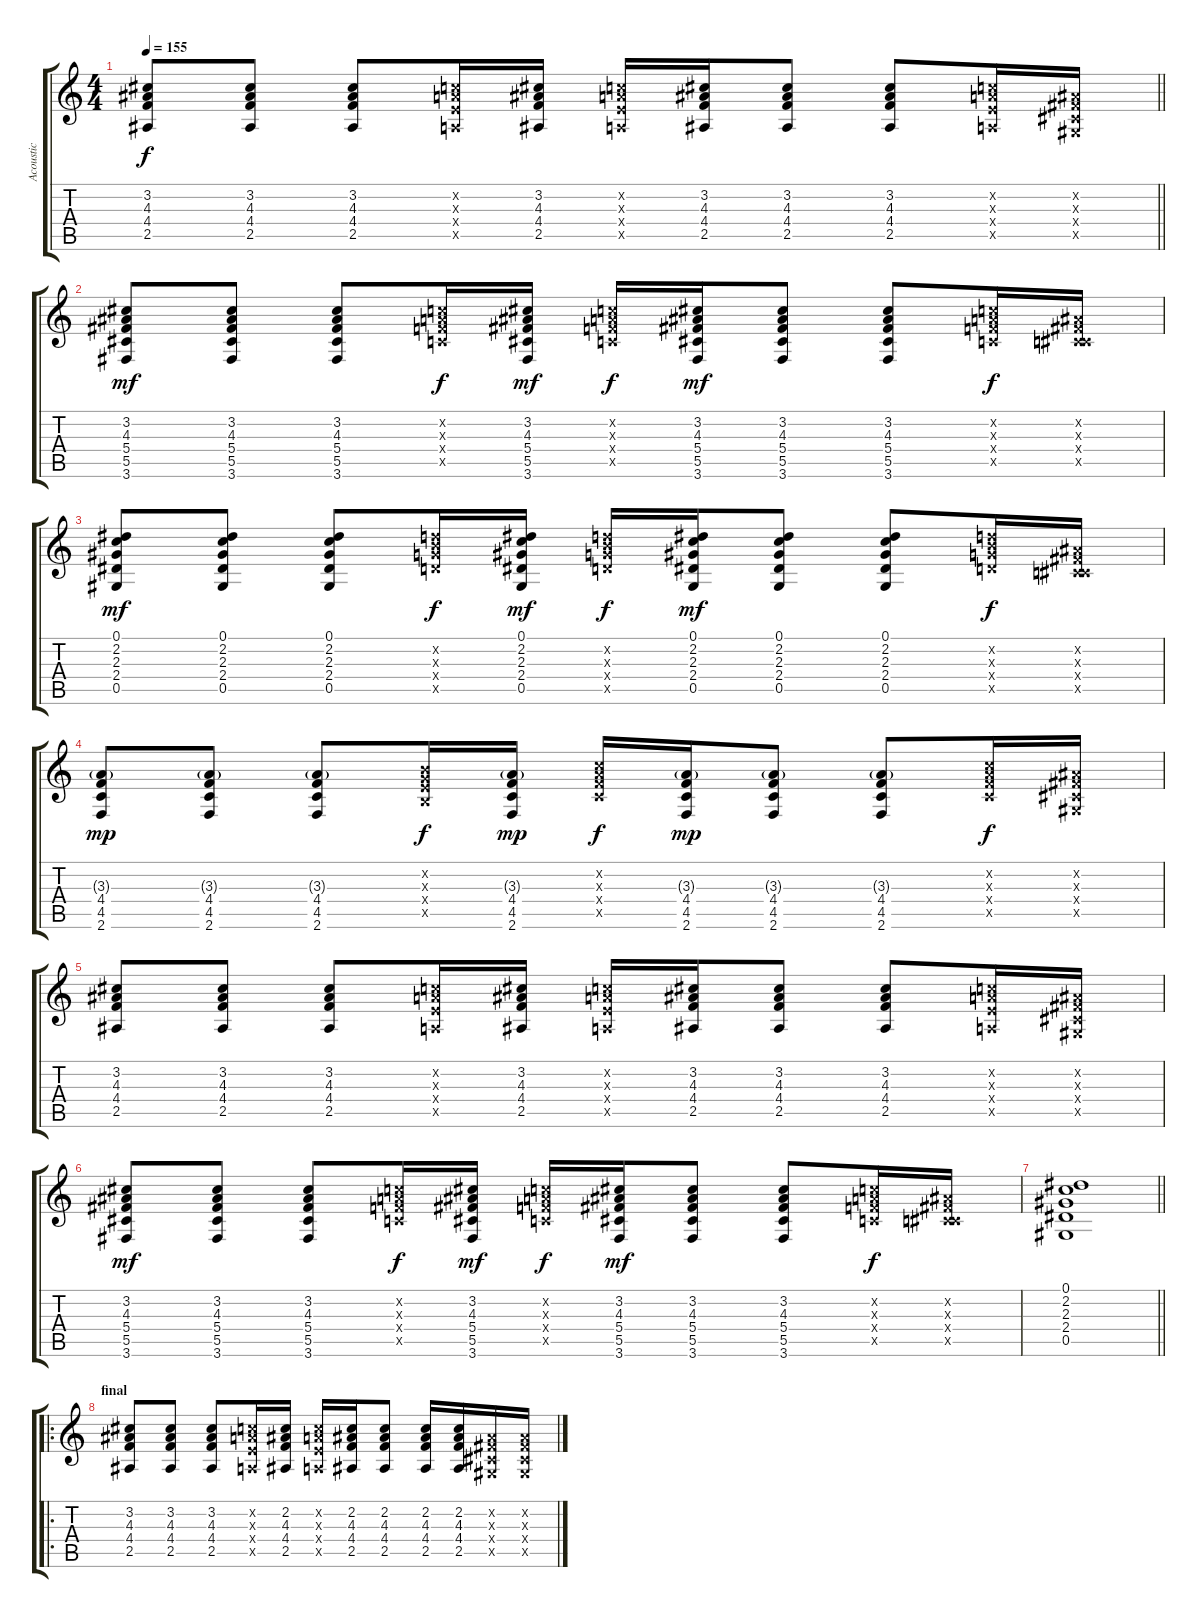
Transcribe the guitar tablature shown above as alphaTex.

\track ("Acoustic" "Acoustic") {instrument acousticguitarsteel}
\staff {score tabs}
\tuning (Eb4 Bb3 Gb3 Db3 Ab2 Eb2) {hide}
\ts (4 4)
\tempo 155
\clef g2
\barLineRight lightlight
\ks c
(3.2 4.3 4.4 2.5).8{dy f} (3.2 4.3 4.4 2.5).8 (3.2 4.3 4.4 2.5).8 (2.2{x} 3.3{x} 3.4{x} 1.5{x}).16 (3.2 4.3 4.4 2.5).16 (2.2{x} 3.3{x} 3.4{x} 1.5{x}).16 (3.2 4.3 4.4 2.5).16 (3.2 4.3 4.4 2.5).8 (3.2 4.3 4.4 2.5).8 (2.2{x} 3.3{x} 3.4{x} 1.5{x}).16 (0.2{x} 0.3{x} 0.4{x} 0.5{x}).16 |
(3.2 4.3 5.4 5.5 3.6).8{dy mf} (3.2 4.3 5.4 5.5 3.6).8 (3.2 4.3 5.4 5.5 3.6).8 (2.2{x} 3.3{x} 4.4{x} 4.5{x}).16{dy f} (3.2 4.3 5.4 5.5 3.6).16{dy mf} (2.2{x} 3.3{x} 4.4{x} 4.5{x}).16{dy f} (3.2 4.3 5.4 5.5 3.6).16{dy mf} (3.2 4.3 5.4 5.5 3.6).8 (3.2 4.3 5.4 5.5 3.6).8 (2.2{x} 3.3{x} 4.4{x} 4.5{x}).16{dy f} (0.2{x} 0.3{x} 0.4{x} 4.5{x}).16 |
(0.1 2.2 2.3 2.4 0.5).8{dy mf} (0.1 2.2 2.3 2.4 0.5).8 (0.1 2.2 2.3 2.4 0.5).8 (4.2{x} 5.3{x} 6.4{x} 6.5{x}).16{dy f} (0.1 2.2 2.3 2.4 0.5).16{dy mf} (4.2{x} 5.3{x} 6.4{x} 6.5{x}).16{dy f} (0.1 2.2 2.3 2.4 0.5).16{dy mf} (0.1 2.2 2.3 2.4 0.5).8 (0.1 2.2 2.3 2.4 0.5).8 (4.2{x} 5.3{x} 6.4{x} 6.5{x}).16{dy f} (0.2{x} 0.3{x} 0.4{x} 4.5{x}).16 |
(3.3{g} 4.4 4.5 2.6).8{dy mp} (3.3{g} 4.4 4.5 2.6).8 (3.3{g} 4.4 4.5 2.6).8 (1.2{x} 1.3{x} 3.4{x} 3.5{x}).16{dy f} (3.3{g} 4.4 4.5 2.6).16{dy mp} (2.2{x} 3.3{x} 4.4{x} 4.5{x}).16{dy f} (3.3{g} 4.4 4.5 2.6).16{dy mp} (3.3{g} 4.4 4.5 2.6).8 (3.3{g} 4.4 4.5 2.6).8 (2.2{x} 3.3{x} 4.4{x} 4.5{x}).16{dy f} (0.2{x} 0.3{x} 0.4{x} 0.5{x}).16 |
(3.2 4.3 4.4 2.5).8 (3.2 4.3 4.4 2.5).8 (3.2 4.3 4.4 2.5).8 (2.2{x} 3.3{x} 3.4{x} 1.5{x}).16 (3.2 4.3 4.4 2.5).16 (2.2{x} 3.3{x} 3.4{x} 1.5{x}).16 (3.2 4.3 4.4 2.5).16 (3.2 4.3 4.4 2.5).8 (3.2 4.3 4.4 2.5).8 (2.2{x} 3.3{x} 3.4{x} 1.5{x}).16 (0.2{x} 0.3{x} 0.4{x} 0.5{x}).16 |
(3.2 4.3 5.4 5.5 3.6).8{dy mf} (3.2 4.3 5.4 5.5 3.6).8 (3.2 4.3 5.4 5.5 3.6).8 (2.2{x} 3.3{x} 4.4{x} 4.5{x}).16{dy f} (3.2 4.3 5.4 5.5 3.6).16{dy mf} (2.2{x} 3.3{x} 4.4{x} 4.5{x}).16{dy f} (3.2 4.3 5.4 5.5 3.6).16{dy mf} (3.2 4.3 5.4 5.5 3.6).8 (3.2 4.3 5.4 5.5 3.6).8 (2.2{x} 3.3{x} 4.4{x} 4.5{x}).16{dy f} (0.2{x} 0.3{x} 0.4{x} 4.5{x}).16 |
\barLineRight lightlight
(0.1 2.2 2.3 2.4 0.5).1 |
\ro
\section ("" "final")
(3.2 4.3 4.4 2.5).8{volume 6} (3.2 4.3 4.4 2.5).8 (3.2 4.3 4.4 2.5).8 (2.2{x} 3.3{x} 3.4{x} 1.5{x}).16 (2.2 4.3 4.4 2.5).16 (2.2{x} 3.3{x} 3.4{x} 1.5{x}).16 (2.2 4.3 4.4 2.5).16 (2.2 4.3 4.4 2.5).8 (2.2 4.3 4.4 2.5).16 (2.2 4.3 4.4 2.5).16 (0.2{x} 0.3{x} 0.4{x} 0.5{x}).16 (0.2{x} 0.3{x} 0.4{x} 0.5{x}).16
